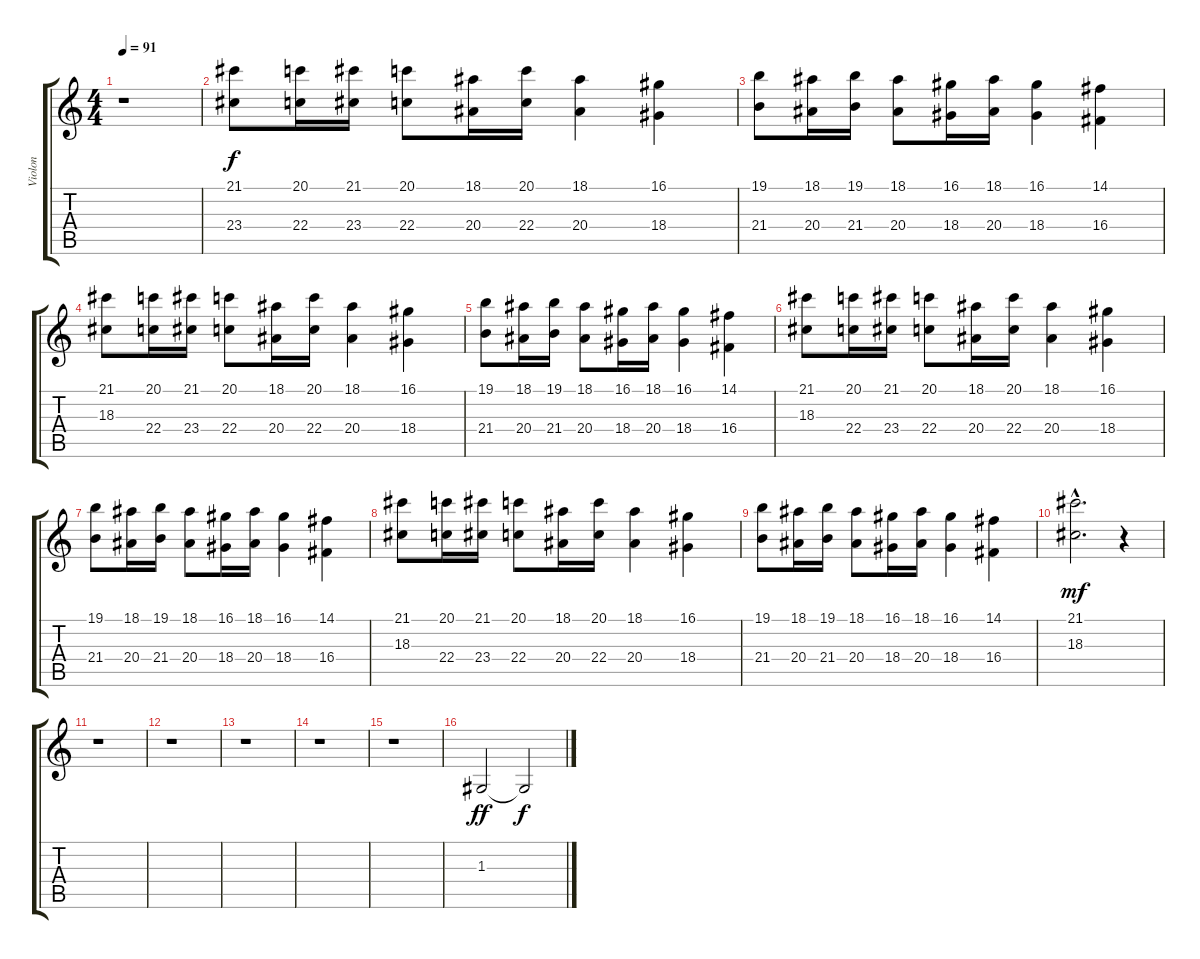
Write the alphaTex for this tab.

\track ("Violon" "Violon") {instrument violin}
\staff {score tabs}
\tuning (E4 B3 G3 D3 A2 E2) {hide}
\ts (4 4)
\tempo 91
\clef g2
\ks c
r.1{dy mf} |
(21.1 23.4).8{dy f} (20.1 22.4).16 (21.1 23.4).16 (20.1 22.4).8 (18.1 20.4).16 (20.1 22.4).16 (18.1 20.4).4 (16.1 18.4).4 |
(19.1 21.4).8 (18.1 20.4).16 (19.1 21.4).16 (18.1 20.4).8 (16.1 18.4).16 (18.1 20.4).16 (16.1 18.4).4 (14.1 16.4).4 |
(21.1 18.3).8 (20.1 22.4).16 (21.1 23.4).16 (20.1 22.4).8 (18.1 20.4).16 (20.1 22.4).16 (18.1 20.4).4 (16.1 18.4).4 |
(19.1 21.4).8 (18.1 20.4).16 (19.1 21.4).16 (18.1 20.4).8 (16.1 18.4).16 (18.1 20.4).16 (16.1 18.4).4 (14.1 16.4).4 |
(21.1 18.3).8 (20.1 22.4).16 (21.1 23.4).16 (20.1 22.4).8 (18.1 20.4).16 (20.1 22.4).16 (18.1 20.4).4 (16.1 18.4).4 |
(19.1 21.4).8 (18.1 20.4).16 (19.1 21.4).16 (18.1 20.4).8 (16.1 18.4).16 (18.1 20.4).16 (16.1 18.4).4 (14.1 16.4).4 |
(21.1 18.3).8 (20.1 22.4).16 (21.1 23.4).16 (20.1 22.4).8 (18.1 20.4).16 (20.1 22.4).16 (18.1 20.4).4 (16.1 18.4).4 |
(19.1 21.4).8 (18.1 20.4).16 (19.1 21.4).16 (18.1 20.4).8 (16.1 18.4).16 (18.1 20.4).16 (16.1 18.4).4 (14.1 16.4).4 |
(21.1{hac} 18.3{hac}).2{d dy mf} r.4 |
r.1 |
r.1 |
r.1 |
r.1 |
r.1 |
1.3.2{dy ff} 1.3{t}.2{dy f}
